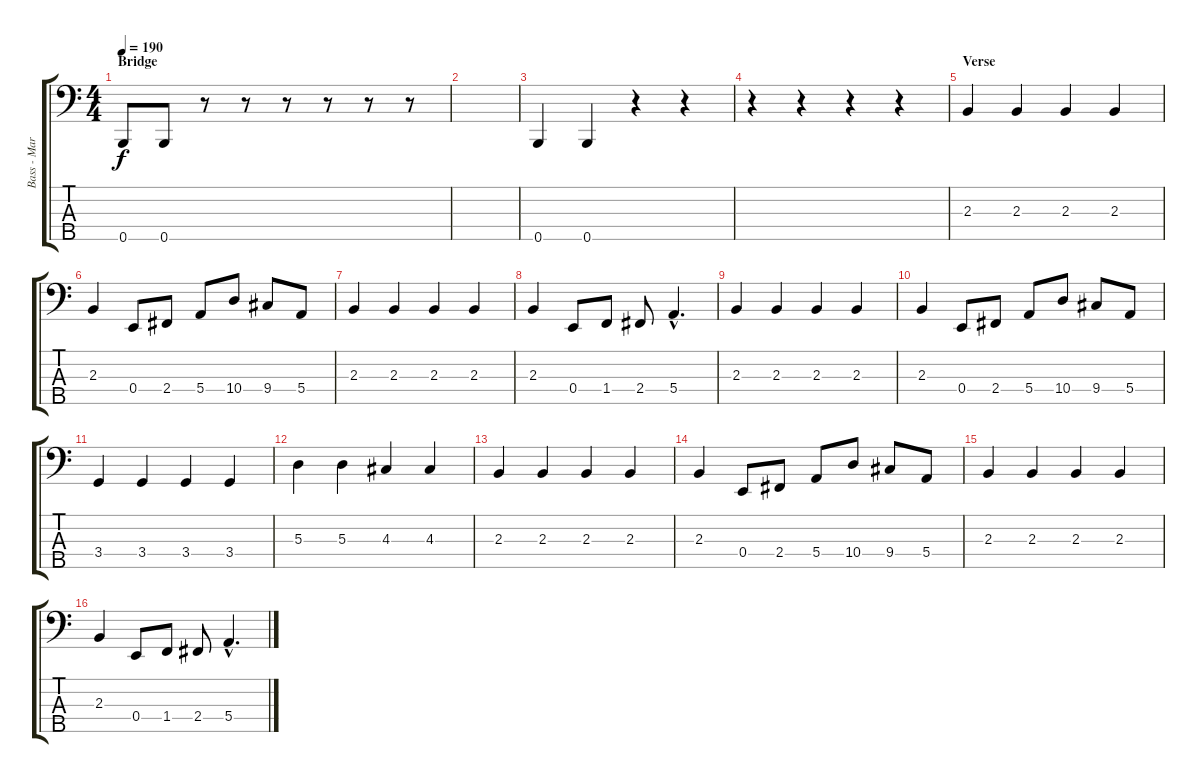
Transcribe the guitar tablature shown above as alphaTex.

\track ("Bass - Marco Eronen" "Bass - Mar") {instrument electricbasspick}
\staff {score tabs}
\tuning (G2 D2 A1 E1 B0) {hide}
\ts (4 4)
\section ("" "Bridge")
\tempo 190
\clef f4
\ks c
0.5.8{dy f} 0.5.8 r.8 r.8 r.8 r.8 r.8 r.8 |
|
0.5.4 0.5.4 r.4 r.4 |
r.4 r.4 r.4 r.4 |
\section ("" "Verse")
2.3.4 2.3.4 2.3.4 2.3.4 |
2.3.4 0.4.8 2.4.8 5.4.8 10.4.8 9.4.8 5.4.8 |
2.3.4 2.3.4 2.3.4 2.3.4 |
2.3.4 0.4.8 1.4.8 2.4.8 5.4{hac}.4{d} |
2.3.4 2.3.4 2.3.4 2.3.4 |
2.3.4 0.4.8 2.4.8 5.4.8 10.4.8 9.4.8 5.4.8 |
3.4.4 3.4.4 3.4.4 3.4.4 |
5.3.4 5.3.4 4.3.4 4.3.4 |
2.3.4 2.3.4 2.3.4 2.3.4 |
2.3.4 0.4.8 2.4.8 5.4.8 10.4.8 9.4.8 5.4.8 |
2.3.4 2.3.4 2.3.4 2.3.4 |
2.3.4 0.4.8 1.4.8 2.4.8 5.4{hac}.4{d}
